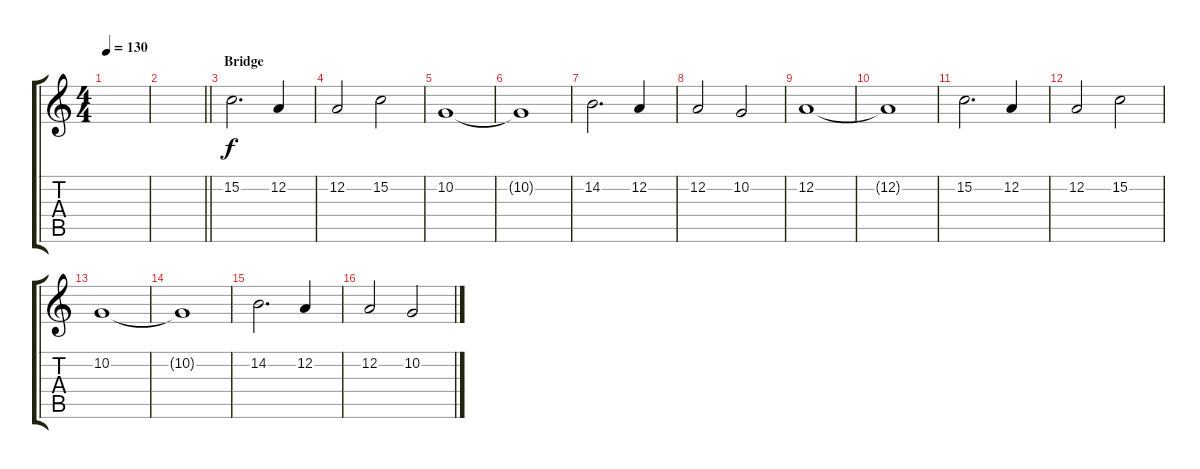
\track "" {instrument flute}
\staff {score tabs}
\tuning (D4 A3 F3 C3 G2 D2) {hide}
\ts (4 4)
\tempo 130
\clef g2
\ks c
|
\barLineRight lightlight
|
\section ("" "Bridge")
15.2.2{d} 12.2.4 |
12.2.2 15.2.2 |
10.2.1 |
10.2{t}.1 |
14.2.2{d} 12.2.4 |
12.2.2 10.2.2 |
12.2.1 |
12.2{t}.1 |
15.2.2{d} 12.2.4 |
12.2.2 15.2.2 |
10.2.1 |
10.2{t}.1 |
14.2.2{d} 12.2.4 |
12.2.2 10.2.2
